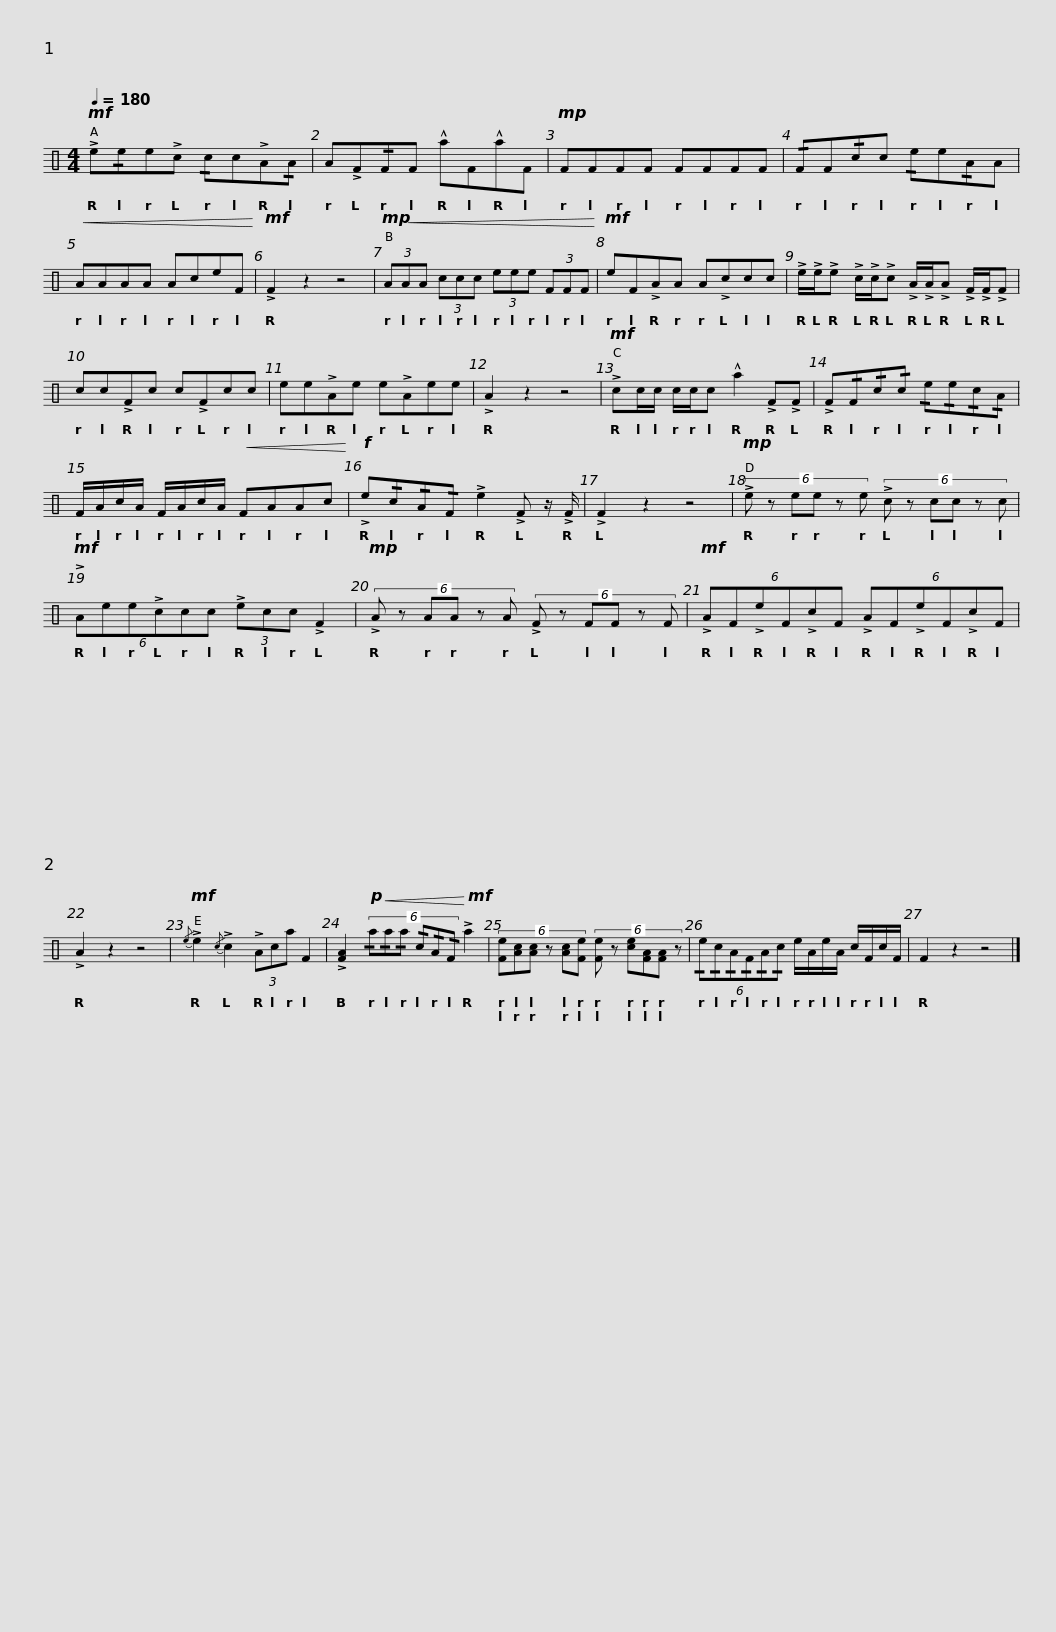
X:1
L:1/8
Q:1/4=180
M:4/4
I:linebreak $
K:C
V:1 perc
K:none
V:1
!mf! !>!e!/!ee!>!c !/!cc!>!A!/!A | A!>!F!/!FF !^!aF!^!aF |!mp! FFFF FFFF | !/!FF!/!cc !/!ee!/!AA |!<(! AAAA AceF!<)! | %5
!mf! !>!F2 z2 z4 |!mp!!<(! (3AAA (3ccc (3eee (3FFF!<)! |!mf! eF!>!AA A!>!ccc |$ !>!e/!>!e/!>!e !>!c/!>!c/!>!c !>!A/!>!A/!>!A !>!F/!>!F/!>!F | cc!>!Fc c!>!Fcc | %10
 ee!>!Ae e!>!Aee | !>!A2 z2 z4 |!mf! !>!cc/c/ c/c/c !^!a2 !>!F!>!F | !>!F!/!F!/!c!/!c !/!e!/!e!/!c!/!A | F/A/c/A/ F/A/c/A/!<(! FAAc!<)! |$ %15
!f! !>!e!/!c!/!A!/!F !>!e2 !>!F z/ !>!F/ | !>!F2 z2 z4 |!mp! (6:4:6!>!e z ee z e (6:4:6!>!c z cc z c |!mf! (6:4:6!>!Aee!>!ccc (3!>!ecc !>!F2 |!mp! (6:4:6!>!A z AA z A (6:4:6!>!F z FF z F | %20
!mf! (6:4:6!>!AF!>!eF!>!cF (6:4:6!>!AF!>!eF!>!cF | !>!A2 z2 z4 |$!mf!{/e} !>!e2{/c} !>!c2 (3!>!Aca F2 | !>![FA]2!p!!<(! (6:4:6!/!a!/!a!/!a !/!c!/!A!/!F!<)!!mf! !>!a2 | (6:4:6[Fe][Ac][Ac] z [Ac][Fe] (6:4:6[Fe] z [ce][FA][FA] z | %25
 (6:4:6!/!e!/!c!/!A!/!F!/!A!/!c e/A/e/A/ c/F/c/F/ | F2 z2 z4 |] %27
